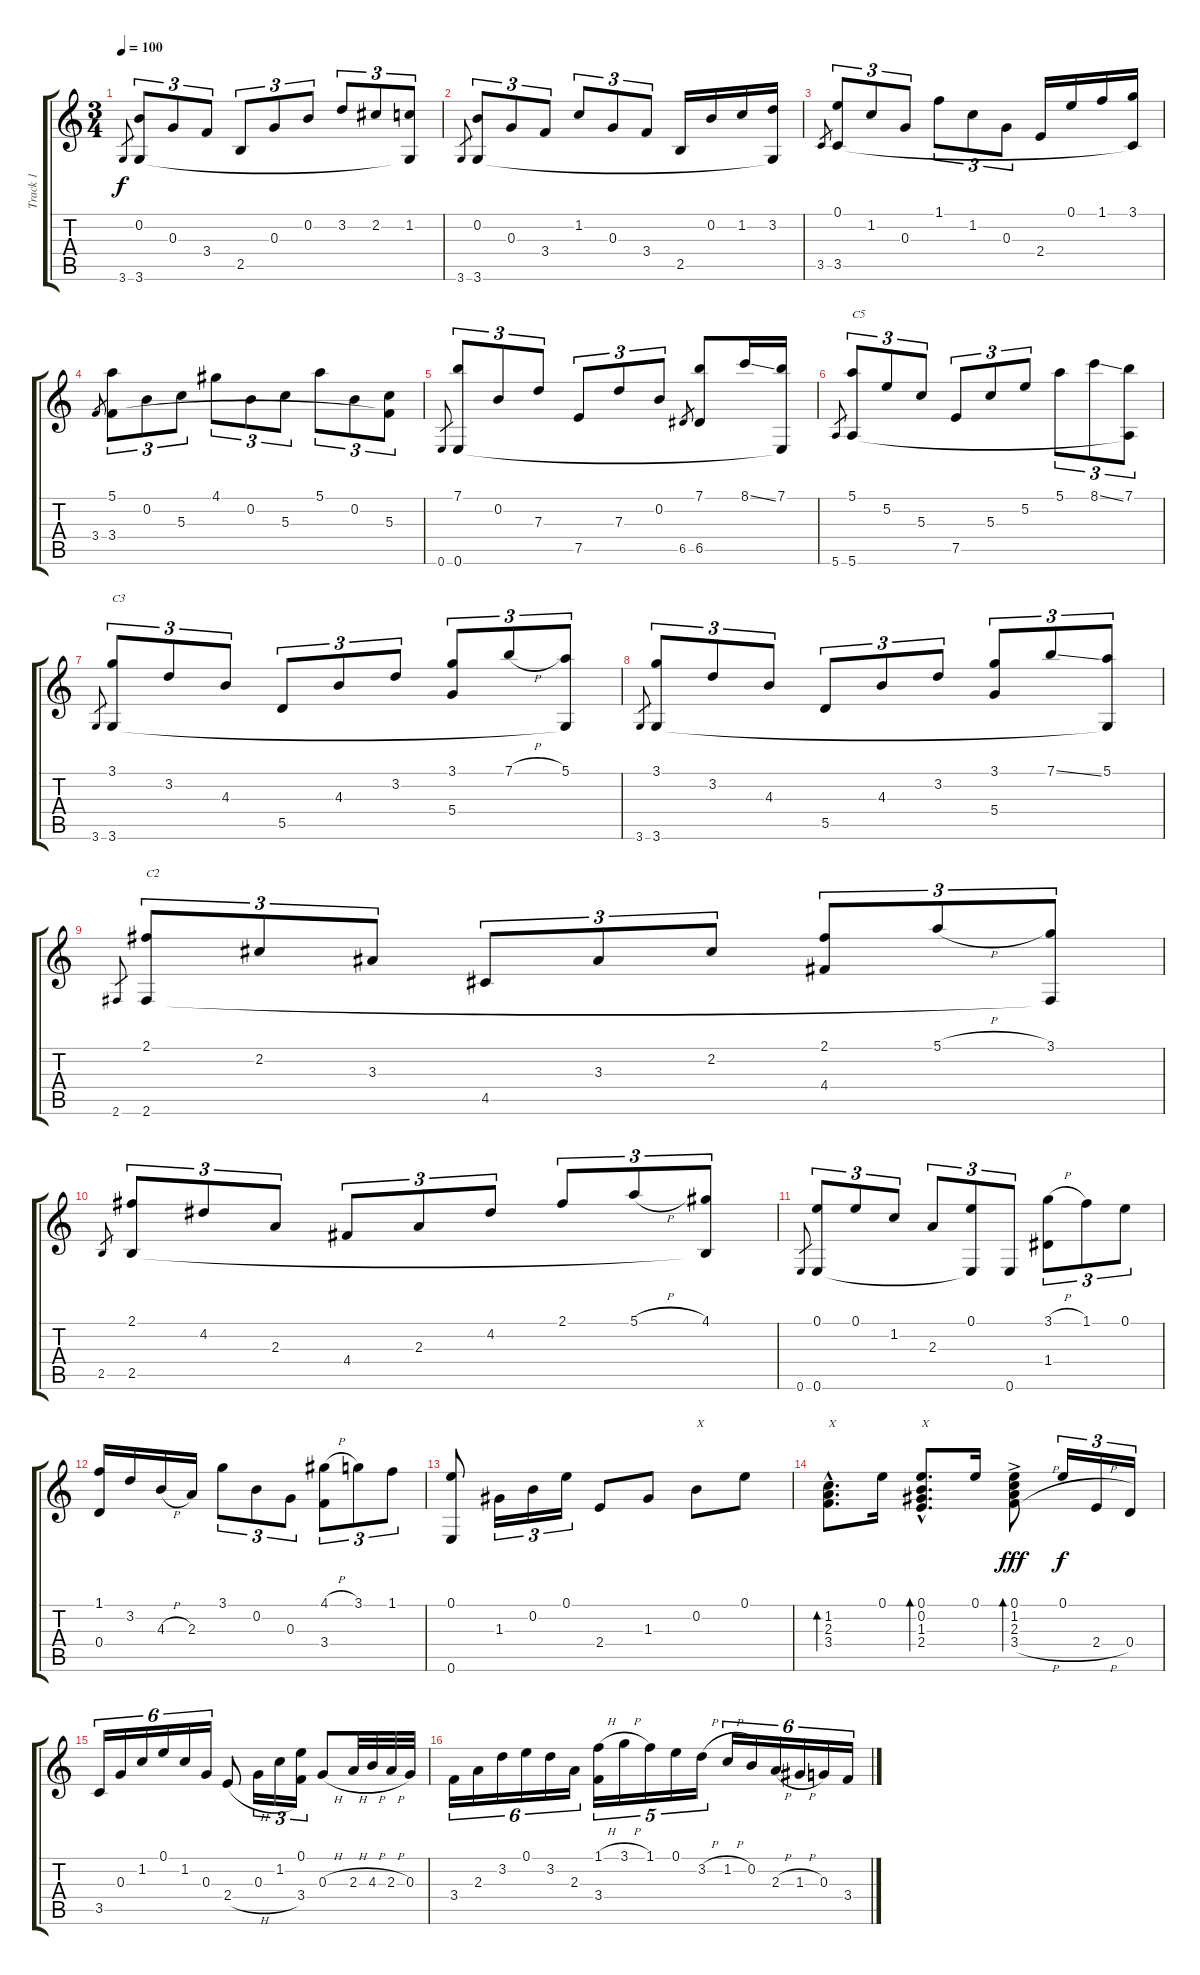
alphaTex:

\track ("Track 1" "Track 1") {instrument acousticguitarnylon}
\staff {score tabs}
\tuning (E4 B3 G3 D3 A2 E2) {hide}
\ts (3 4)
\tempo 100
\clef g2
\ks c
3.6.8{gr dy f} (0.2 3.6).8{tu (3 2)} 0.3.8{tu (3 2)} 3.4.8{tu (3 2)} 2.5.8{tu (3 2)} 0.3.8{tu (3 2)} 0.2.8{tu (3 2)} 3.2.8{tu (3 2)} 2.2.8{tu (3 2)} (1.2 3.6{t}).8{tu (3 2)} |
3.6.8{gr} (0.2 3.6).8{tu (3 2)} 0.3.8{tu (3 2)} 3.4.8{tu (3 2)} 1.2.8{tu (3 2)} 0.3.8{tu (3 2)} 3.4.8{tu (3 2)} 2.5.16 0.2.16 1.2.16 (3.2 3.6{t}).16 |
3.5.8{gr} (0.1 3.5).8{tu (3 2)} 1.2.8{tu (3 2)} 0.3.8{tu (3 2)} 1.1.8{tu (3 2)} 1.2.8{tu (3 2)} 0.3.8{tu (3 2)} 2.4.16 0.1.16 1.1.16 (3.1 3.5{t}).16 |
3.4.8{gr} (5.1 3.4).8{tu (3 2)} 0.2.8{tu (3 2)} 5.3.8{tu (3 2)} 4.1.8{tu (3 2)} 0.2.8{tu (3 2)} 5.3.8{tu (3 2)} 5.1.8{tu (3 2)} 0.2.8{tu (3 2)} (5.3 3.4{t}).8{tu (3 2)} |
0.6.8{gr} (7.1 0.6).8{tu (3 2)} 0.2.8{tu (3 2)} 7.3.8{tu (3 2)} 7.5.8{tu (3 2)} 7.3.8{tu (3 2)} 0.2.8{tu (3 2)} 6.5.8{gr} (7.1 6.5).8 8.1{ss}.16 (7.1 0.6{t}).16 |
5.6.8{gr} (5.1 5.6).8{tu (3 2) txt "C5"} 5.2.8{tu (3 2)} 5.3.8{tu (3 2)} 7.5.8{tu (3 2)} 5.3.8{tu (3 2)} 5.2.8{tu (3 2)} 5.1.8{tu (3 2)} 8.1{ss}.8{tu (3 2)} (7.1 5.6{t}).8{tu (3 2)} |
3.6.8{gr} (3.1 3.6).8{tu (3 2) txt "C3"} 3.2.8{tu (3 2)} 4.3.8{tu (3 2)} 5.5.8{tu (3 2)} 4.3.8{tu (3 2)} 3.2.8{tu (3 2)} (3.1 5.4).8{tu (3 2)} 7.1{h}.8{tu (3 2)} (5.1 3.6{t}).8{tu (3 2)} |
3.6.8{gr} (3.1 3.6).8{tu (3 2)} 3.2.8{tu (3 2)} 4.3.8{tu (3 2)} 5.5.8{tu (3 2)} 4.3.8{tu (3 2)} 3.2.8{tu (3 2)} (3.1 5.4).8{tu (3 2)} 7.1{ss}.8{tu (3 2)} (5.1 3.6{t}).8{tu (3 2)} |
2.6.8{gr} (2.1 2.6).8{tu (3 2) txt "C2"} 2.2.8{tu (3 2)} 3.3.8{tu (3 2)} 4.5.8{tu (3 2)} 3.3.8{tu (3 2)} 2.2.8{tu (3 2)} (2.1 4.4).8{tu (3 2)} 5.1{h}.8{tu (3 2)} (3.1 2.6{t}).8{tu (3 2)} |
2.5.8{gr} (2.1 2.5).8{tu (3 2)} 4.2.8{tu (3 2)} 2.3.8{tu (3 2)} 4.4.8{tu (3 2)} 2.3.8{tu (3 2)} 4.2.8{tu (3 2)} 2.1.8{tu (3 2)} 5.1{h}.8{tu (3 2)} (4.1 2.5{t}).8{tu (3 2)} |
0.6.8{gr} (0.1 0.6).8{tu (3 2)} 0.1.8{tu (3 2)} 1.2.8{tu (3 2)} 2.3.8{tu (3 2)} (0.1 0.6{t}).8{tu (3 2)} 0.6.8{tu (3 2)} (3.1{h} 1.4).8{tu (3 2)} 1.1.8{tu (3 2)} 0.1.8{tu (3 2)} |
(1.1 0.4).16 3.2.16 4.3{h}.16 2.3.16 3.1.8{tu (3 2)} 0.2.8{tu (3 2)} 0.3.8{tu (3 2)} (4.1{h} 3.4).8{tu (3 2)} 3.1.8{tu (3 2)} 1.1.8{tu (3 2)} |
(0.1 0.6).8 1.3.16{tu (3 2)} 0.2.16{tu (3 2)} 0.1.16{tu (3 2)} 2.4.8 1.3.8 0.2.8{txt "X"} 0.1.8 |
(1.2{hac} 2.3{hac} 3.4{hac}).8{d bd 60 txt "X"} 0.1.16 (0.1{hac} 0.2{hac} 1.3{hac} 2.4{hac}).8{d bd 60 txt "X"} 0.1.16 (0.1 1.2 2.3 3.4{h ac}).8{bd 60 dy fff} 0.1.16{tu (3 2) dy f} 2.4{h}.16{tu (3 2)} 0.4.16{tu (3 2)} |
3.5.16{tu (6 4)} 0.3.16{tu (6 4)} 1.2.16{tu (6 4)} 0.1.16{tu (6 4)} 1.2.16{tu (6 4)} 0.3.16{tu (6 4)} 2.4{h}.8 0.3.16{tu (3 2)} 1.2.16{tu (3 2)} (0.1 3.4).16{tu (3 2)} 0.3{h}.8 2.3{h}.32 4.3{h}.32 2.3{h}.32 0.3.32 |
3.4.16{tu (6 4)} 2.3.16{tu (6 4)} 3.2.16{tu (6 4)} 0.1.16{tu (6 4)} 3.2.16{tu (6 4)} 2.3.16{tu (6 4)} (1.1{h} 3.4).16{tu (5 4)} 3.1{h}.16{tu (5 4)} 1.1.16{tu (5 4)} 0.1.16{tu (5 4)} 3.2{h}.16{tu (5 4)} 1.2{h}.16{tu (6 4)} 0.2.16{tu (6 4)} 2.3{h}.16{tu (6 4)} 1.3{h}.16{tu (6 4)} 0.3.16{tu (6 4)} 3.4.16{tu (6 4)}
